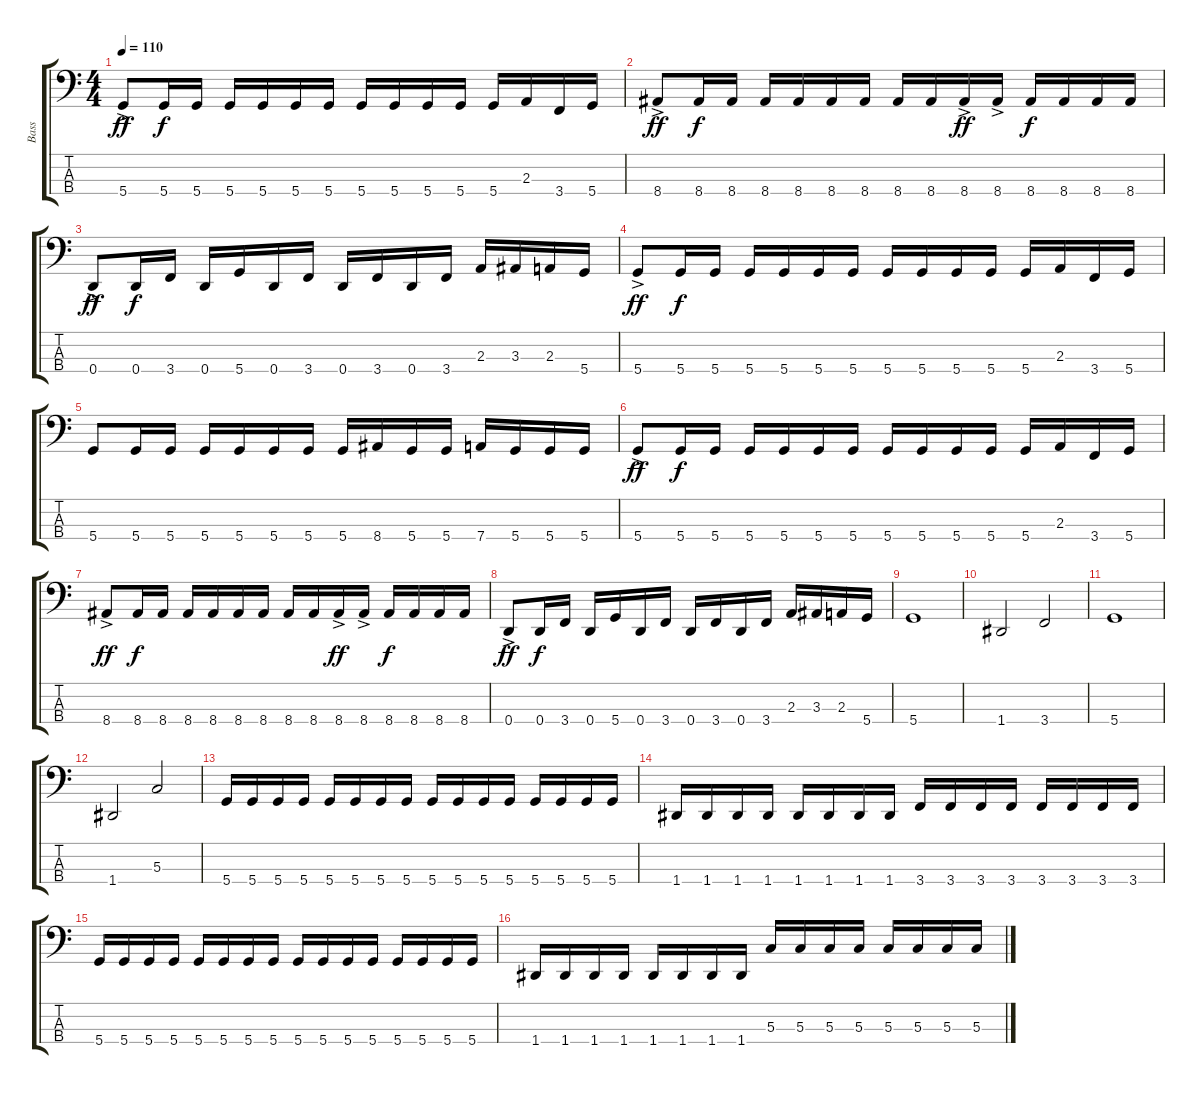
\track ("Bass" "Bass") {instrument electricbasspick}
\staff {score tabs}
\tuning (F2 C2 G1 D1) {hide}
\ts (4 4)
\tempo 110
\clef f4
\ks c
5.4{ac}.8{dy ff} 5.4.16{dy f} 5.4.16 5.4.16 5.4.16 5.4.16 5.4.16 5.4.16 5.4.16 5.4.16 5.4.16 5.4.16 2.3.16 3.4.16 5.4.16 |
8.4{ac}.8{dy ff} 8.4.16{dy f} 8.4.16 8.4.16 8.4.16 8.4.16 8.4.16 8.4.16 8.4.16 8.4{ac}.16{dy ff} 8.4{ac}.16 8.4.16{dy f} 8.4.16 8.4.16 8.4.16 |
0.4{ac}.8{dy ff} 0.4.16{dy f} 3.4.16 0.4.16 5.4.16 0.4.16 3.4.16 0.4.16 3.4.16 0.4.16 3.4.16 2.3.16 3.3.16 2.3.16 5.4.16 |
5.4{ac}.8{dy ff} 5.4.16{dy f} 5.4.16 5.4.16 5.4.16 5.4.16 5.4.16 5.4.16 5.4.16 5.4.16 5.4.16 5.4.16 2.3.16 3.4.16 5.4.16 |
5.4.8 5.4.16 5.4.16 5.4.16 5.4.16 5.4.16 5.4.16 5.4.16 8.4.16 5.4.16 5.4.16 7.4.16 5.4.16 5.4.16 5.4.16 |
5.4{ac}.8{dy ff} 5.4.16{dy f} 5.4.16 5.4.16 5.4.16 5.4.16 5.4.16 5.4.16 5.4.16 5.4.16 5.4.16 5.4.16 2.3.16 3.4.16 5.4.16 |
8.4{ac}.8{dy ff} 8.4.16{dy f} 8.4.16 8.4.16 8.4.16 8.4.16 8.4.16 8.4.16 8.4.16 8.4{ac}.16{dy ff} 8.4{ac}.16 8.4.16{dy f} 8.4.16 8.4.16 8.4.16 |
0.4{ac}.8{dy ff} 0.4.16{dy f} 3.4.16 0.4.16 5.4.16 0.4.16 3.4.16 0.4.16 3.4.16 0.4.16 3.4.16 2.3.16 3.3.16 2.3.16 5.4.16 |
5.4.1 |
1.4.2 3.4.2 |
5.4.1 |
1.4.2 5.3.2 |
5.4.16 5.4.16 5.4.16 5.4.16 5.4.16 5.4.16 5.4.16 5.4.16 5.4.16 5.4.16 5.4.16 5.4.16 5.4.16 5.4.16 5.4.16 5.4.16 |
1.4.16 1.4.16 1.4.16 1.4.16 1.4.16 1.4.16 1.4.16 1.4.16 3.4.16 3.4.16 3.4.16 3.4.16 3.4.16 3.4.16 3.4.16 3.4.16 |
5.4.16 5.4.16 5.4.16 5.4.16 5.4.16 5.4.16 5.4.16 5.4.16 5.4.16 5.4.16 5.4.16 5.4.16 5.4.16 5.4.16 5.4.16 5.4.16 |
1.4.16 1.4.16 1.4.16 1.4.16 1.4.16 1.4.16 1.4.16 1.4.16 5.3.16 5.3.16 5.3.16 5.3.16 5.3.16 5.3.16 5.3.16 5.3.16
